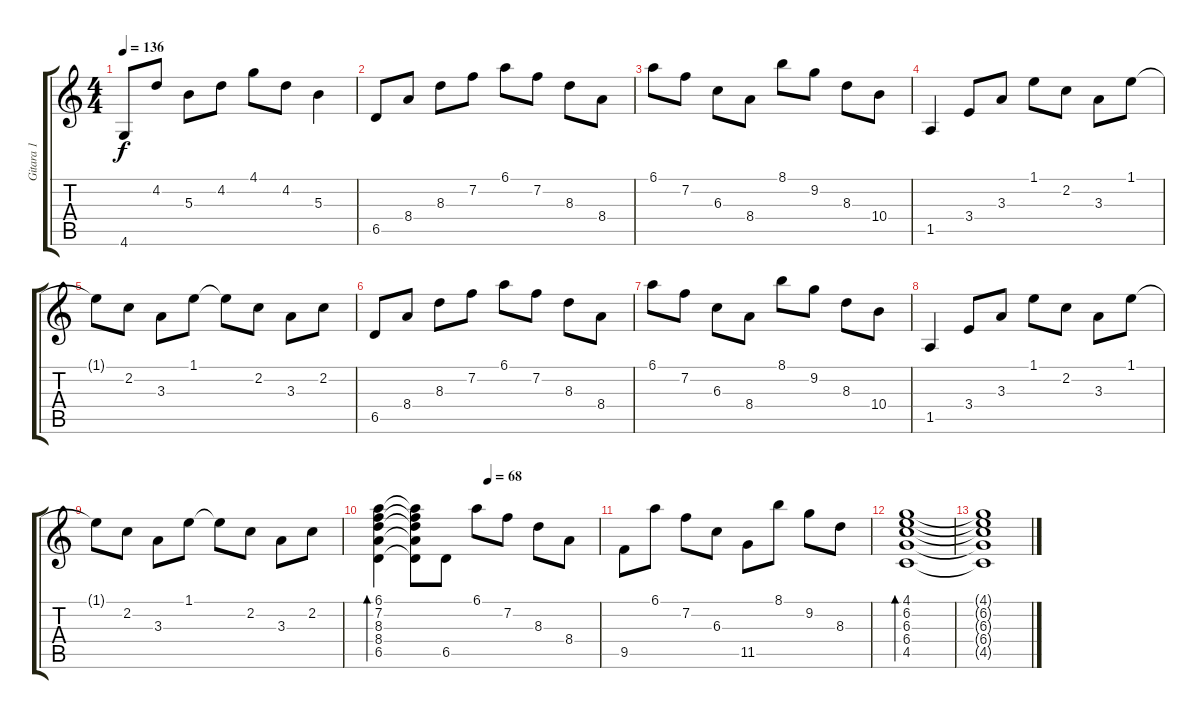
\track ("Gitara 1" "Gitara 1") {instrument acousticguitarsteel}
\staff {score tabs}
\tuning (Eb4 Bb3 Gb3 Db3 Ab2 Eb2) {hide}
\ts (4 4)
\tempo 136
\clef g2
\ks c
4.6{t}.8{dy f} 4.2.8 5.3.8 4.2.8 4.1.8 4.2.8 5.3.4 |
6.5.8 8.4.8 8.3.8 7.2.8 6.1.8 7.2.8 8.3.8 8.4.8 |
6.1.8 7.2.8 6.3.8 8.4.8 8.1.8 9.2.8 8.3.8 10.4.8 |
1.5.4 3.4.8 3.3.8 1.1.8 2.2.8 3.3.8 1.1.8 |
1.1{t}.8 2.2.8 3.3.8 1.1.8 1.1{t}.8 2.2.8 3.3.8 2.2.8 |
6.5.8 8.4.8 8.3.8 7.2.8 6.1.8 7.2.8 8.3.8 8.4.8 |
6.1.8 7.2.8 6.3.8 8.4.8 8.1.8 9.2.8 8.3.8 10.4.8 |
1.5.4 3.4.8 3.3.8 1.1.8 2.2.8 3.3.8 1.1.8 |
1.1{t}.8 2.2.8 3.3.8 1.1.8 1.1{t}.8 2.2.8 3.3.8 2.2.8 |
\tempo (68 0.5)
(6.1 7.2 8.3 8.4 6.5).4{bd 120} (6.1{t} 7.2{t} 8.3{t} 8.4{t} 6.5{t}).8 6.5.8 6.1.8 7.2.8 8.3.8 8.4.8 |
9.5.8 6.1.8 7.2.8 6.3.8 11.5.8 8.1.8 9.2.8 8.3.8 |
(4.1 6.2 6.3 6.4 4.5).1{bd 120 volume 0} |
(4.1{t} 6.2{t} 6.3{t} 6.4{t} 4.5{t}).1
